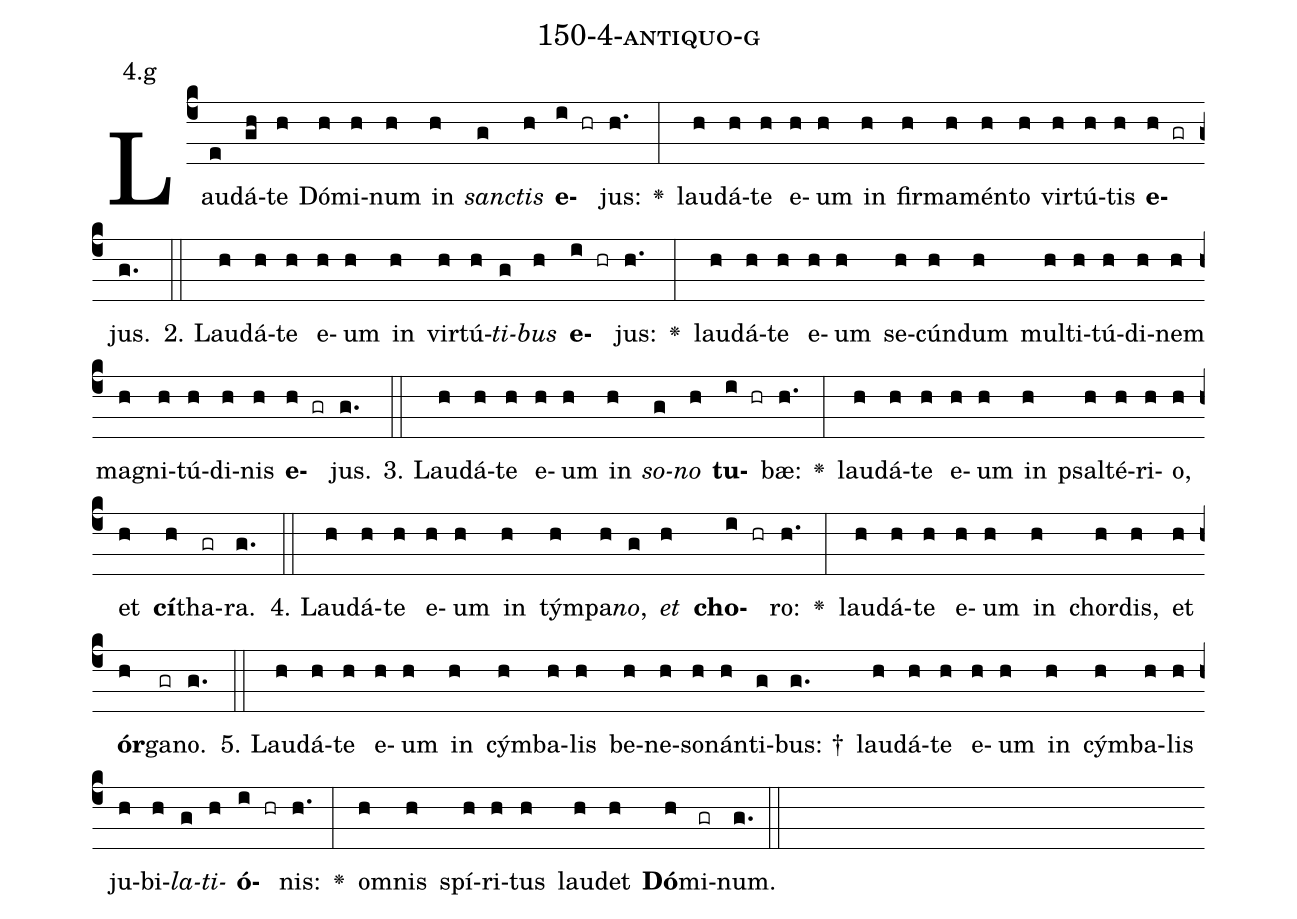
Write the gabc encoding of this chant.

name: 150-4-antiquo-g;
annotation: 4.g;
%%
(c4)Lau(e)dá(gh)te(h) Dó(h)mi(h)num(h) in(h) <i>sanc</i>(g)<i>tis</i>(h) <b>e</b>(i hr)jus:(h.) <v>\greheightstar</v>(:) lau(h)dá(h)te(h) e(h)um(h) in(h) fir(h)ma(h)mén(h)to(h) vir(h)tú(h)tis(h) <b>e</b>(h gr)jus.(g.) (::)
2. Lau(h)dá(h)te(h) e(h)um(h) in(h) vir(h)tú(h)<i>ti</i>(g)<i>bus</i>(h) <b>e</b>(i hr)jus:(h.) <v>\greheightstar</v>(:) lau(h)dá(h)te(h) e(h)um(h) se(h)cún(h)dum(h) mul(h)ti(h)tú(h)di(h)nem(h) ma(h)gni(h)tú(h)di(h)nis(h) <b>e</b>(h gr)jus.(g.) (::)
3. Lau(h)dá(h)te(h) e(h)um(h) in(h) <i>so</i>(g)<i>no</i>(h) <b>tu</b>(i hr)bæ:(h.) <v>\greheightstar</v>(:) lau(h)dá(h)te(h) e(h)um(h) in(h) psal(h)té(h)ri(h)o,(h) et(h) <b>cí</b>(h)tha(gr)ra.(g.) (::)
4. Lau(h)dá(h)te(h) e(h)um(h) in(h) tým(h)pa(h)<i>no</i>,(g) <i>et</i>(h) <b>cho</b>(i hr)ro:(h.) <v>\greheightstar</v>(:) lau(h)dá(h)te(h) e(h)um(h) in(h) chor(h)dis,(h) et(h) <b>ór</b>(h)ga(gr)no.(g.) (::)
5. Lau(h)dá(h)te(h) e(h)um(h) in(h) cým(h)ba(h)lis(h) be(h)ne(h)so(h)nán(h)ti(g)bus: †(g.) lau(h)dá(h)te(h) e(h)um(h) in(h) cým(h)ba(h)lis(h) ju(h)bi(h)<i>la</i>(g)<i>ti</i>(h)<b>ó</b>(i hr)nis:(h.) <v>\greheightstar</v>(:) om(h)nis(h) spí(h)ri(h)tus(h) lau(h)det(h) <b>Dó</b>(h)mi(gr)num.(g.) (::)
